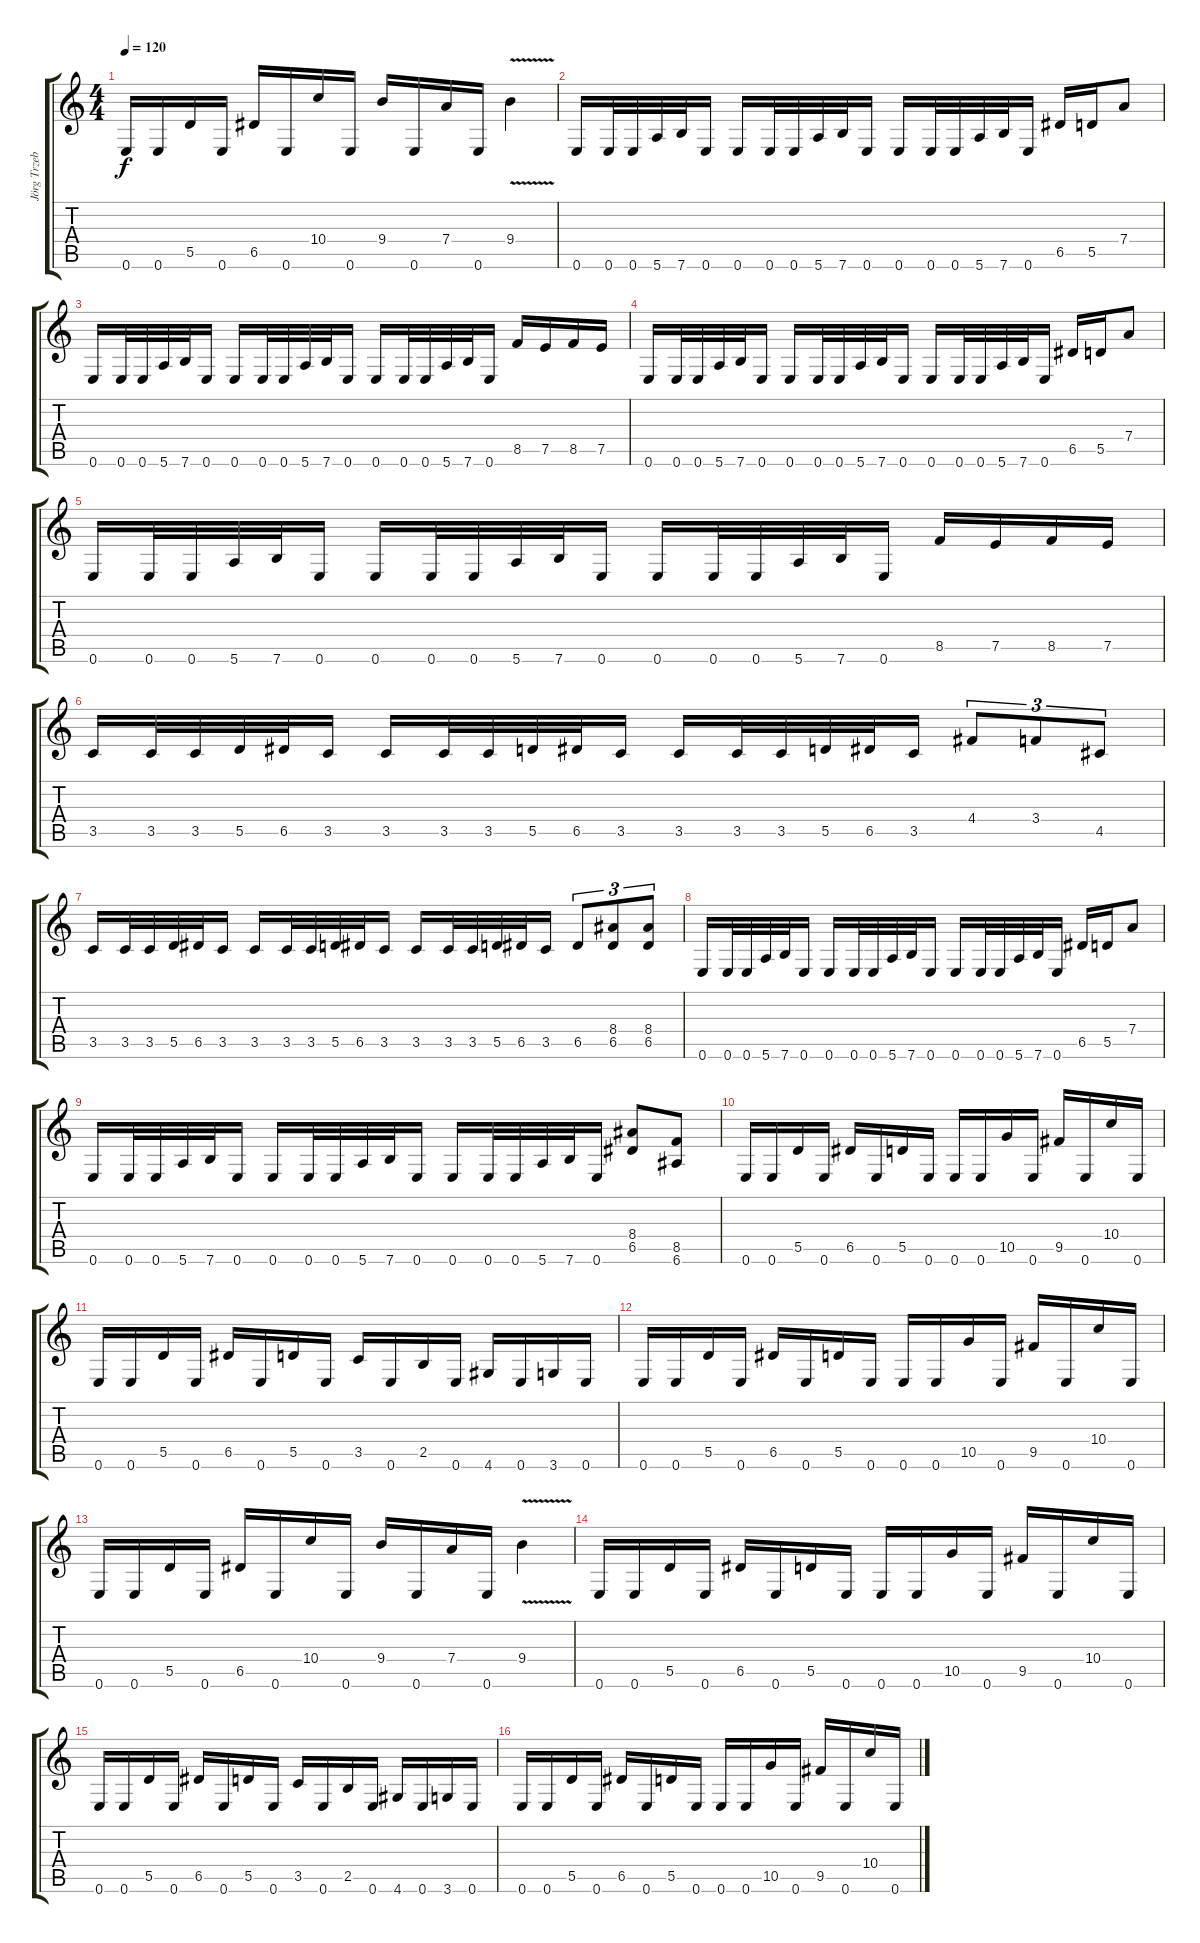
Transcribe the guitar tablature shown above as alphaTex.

\track ("Jörg Trzebiatowsky" "Jörg Trzeb") {instrument overdrivenguitar}
\staff {score tabs}
\tuning (E4 B3 G3 D3 A2 E2) {hide}
\ts (4 4)
\tempo 120
\clef g2
\ks c
0.6.16{dy f} 0.6.16 5.5.16 0.6.16 6.5.16 0.6.16 10.4.16 0.6.16 9.4.16 0.6.16 7.4.16 0.6.16 9.4{v}.4 |
0.6.16 0.6.32 0.6.32 5.6.32 7.6.32 0.6.16 0.6.16 0.6.32 0.6.32 5.6.32 7.6.32 0.6.16 0.6.16 0.6.32 0.6.32 5.6.32 7.6.32 0.6.16 6.5.16 5.5.16 7.4.8 |
0.6.16 0.6.32 0.6.32 5.6.32 7.6.32 0.6.16 0.6.16 0.6.32 0.6.32 5.6.32 7.6.32 0.6.16 0.6.16 0.6.32 0.6.32 5.6.32 7.6.32 0.6.16 8.5.16 7.5.16 8.5.16 7.5.16 |
0.6.16 0.6.32 0.6.32 5.6.32 7.6.32 0.6.16 0.6.16 0.6.32 0.6.32 5.6.32 7.6.32 0.6.16 0.6.16 0.6.32 0.6.32 5.6.32 7.6.32 0.6.16 6.5.16 5.5.16 7.4.8 |
0.6.16 0.6.32 0.6.32 5.6.32 7.6.32 0.6.16 0.6.16 0.6.32 0.6.32 5.6.32 7.6.32 0.6.16 0.6.16 0.6.32 0.6.32 5.6.32 7.6.32 0.6.16 8.5.16 7.5.16 8.5.16 7.5.16 |
3.5.16 3.5.32 3.5.32 5.5.32 6.5.32 3.5.16 3.5.16 3.5.32 3.5.32 5.5.32 6.5.32 3.5.16 3.5.16 3.5.32 3.5.32 5.5.32 6.5.32 3.5.16 4.4.8{tu (3 2)} 3.4.8{tu (3 2)} 4.5.8{tu (3 2)} |
3.5.16 3.5.32 3.5.32 5.5.32 6.5.32 3.5.16 3.5.16 3.5.32 3.5.32 5.5.32 6.5.32 3.5.16 3.5.16 3.5.32 3.5.32 5.5.32 6.5.32 3.5.16 6.5.8{tu (3 2)} (8.4 6.5).8{tu (3 2)} (8.4 6.5).8{tu (3 2)} |
0.6.16 0.6.32 0.6.32 5.6.32 7.6.32 0.6.16 0.6.16 0.6.32 0.6.32 5.6.32 7.6.32 0.6.16 0.6.16 0.6.32 0.6.32 5.6.32 7.6.32 0.6.16 6.5.16 5.5.16 7.4.8 |
0.6.16 0.6.32 0.6.32 5.6.32 7.6.32 0.6.16 0.6.16 0.6.32 0.6.32 5.6.32 7.6.32 0.6.16 0.6.16 0.6.32 0.6.32 5.6.32 7.6.32 0.6.16 (8.4 6.5).8 (8.5 6.6).8 |
0.6.16 0.6.16 5.5.16 0.6.16 6.5.16 0.6.16 5.5.16 0.6.16 0.6.16 0.6.16 10.5.16 0.6.16 9.5.16 0.6.16 10.4.16 0.6.16 |
0.6.16 0.6.16 5.5.16 0.6.16 6.5.16 0.6.16 5.5.16 0.6.16 3.5.16 0.6.16 2.5.16 0.6.16 4.6.16 0.6.16 3.6.16 0.6.16 |
0.6.16 0.6.16 5.5.16 0.6.16 6.5.16 0.6.16 5.5.16 0.6.16 0.6.16 0.6.16 10.5.16 0.6.16 9.5.16 0.6.16 10.4.16 0.6.16 |
0.6.16 0.6.16 5.5.16 0.6.16 6.5.16 0.6.16 10.4.16 0.6.16 9.4.16 0.6.16 7.4.16 0.6.16 9.4{v}.4 |
0.6.16 0.6.16 5.5.16 0.6.16 6.5.16 0.6.16 5.5.16 0.6.16 0.6.16 0.6.16 10.5.16 0.6.16 9.5.16 0.6.16 10.4.16 0.6.16 |
0.6.16 0.6.16 5.5.16 0.6.16 6.5.16 0.6.16 5.5.16 0.6.16 3.5.16 0.6.16 2.5.16 0.6.16 4.6.16 0.6.16 3.6.16 0.6.16 |
0.6.16 0.6.16 5.5.16 0.6.16 6.5.16 0.6.16 5.5.16 0.6.16 0.6.16 0.6.16 10.5.16 0.6.16 9.5.16 0.6.16 10.4.16 0.6.16
